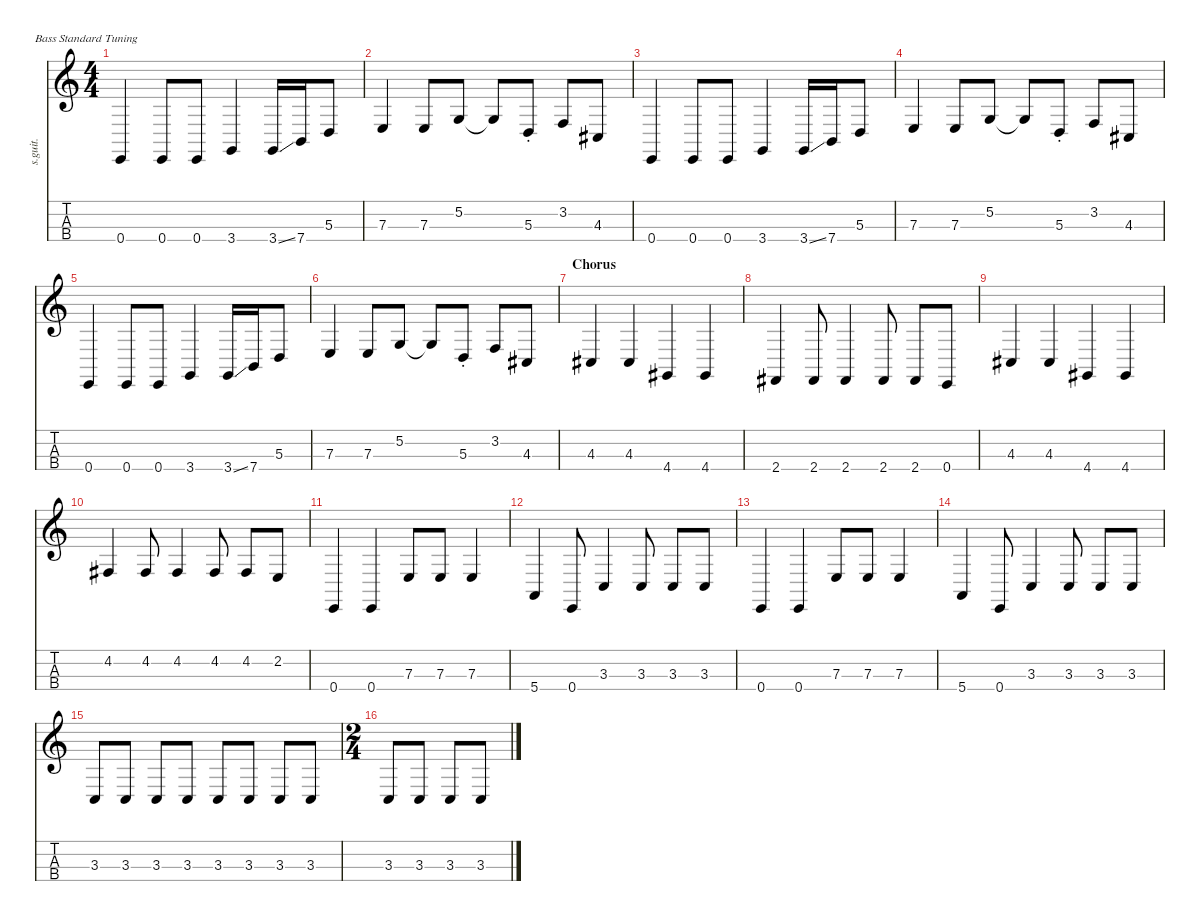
\defaultSystemsLayout 4
\hideDynamics
\bracketExtendMode nobrackets
\track ("Krist Novoselic - Bass" "s.guit.") {instrument electricbassfinger}
\staff {score tabs}
\tuning (G2 D2 A1 E1)
\ts (4 4)
\tempo (133 hide)
\clef g2
\ks c
0.4.4{lyrics (0 "") lyrics (1 "") lyrics (2 "") lyrics (3 "") lyrics (4 "") dy f} 0.4.8{lyrics (0 "") lyrics (1 "") lyrics (2 "") lyrics (3 "") lyrics (4 "")} 0.4.8{lyrics (0 "") lyrics (1 "") lyrics (2 "") lyrics (3 "") lyrics (4 "")} 3.4.4{lyrics (0 "") lyrics (1 "") lyrics (2 "") lyrics (3 "") lyrics (4 "")} 3.4{ss}.16{lyrics (0 "") lyrics (1 "") lyrics (2 "") lyrics (3 "") lyrics (4 "")} 7.4.16{lyrics (0 "") lyrics (1 "") lyrics (2 "") lyrics (3 "") lyrics (4 "")} 5.3.8{lyrics (0 "") lyrics (1 "") lyrics (2 "") lyrics (3 "") lyrics (4 "")} |
7.3.4{lyrics (0 "") lyrics (1 "") lyrics (2 "") lyrics (3 "") lyrics (4 "")} 7.3.8{lyrics (0 "") lyrics (1 "") lyrics (2 "") lyrics (3 "") lyrics (4 "")} 5.2.8{lyrics (0 "") lyrics (1 "") lyrics (2 "") lyrics (3 "") lyrics (4 "")} 5.2{t}.8{lyrics (0 "") lyrics (1 "") lyrics (2 "") lyrics (3 "") lyrics (4 "")} 5.3{st}.8{lyrics (0 "") lyrics (1 "") lyrics (2 "") lyrics (3 "") lyrics (4 "")} 3.2.8{lyrics (0 "") lyrics (1 "") lyrics (2 "") lyrics (3 "") lyrics (4 "")} 4.3{acc #}.8{lyrics (0 "") lyrics (1 "") lyrics (2 "") lyrics (3 "") lyrics (4 "")} |
0.4.4{lyrics (0 "") lyrics (1 "") lyrics (2 "") lyrics (3 "") lyrics (4 "")} 0.4.8{lyrics (0 "") lyrics (1 "") lyrics (2 "") lyrics (3 "") lyrics (4 "")} 0.4.8{lyrics (0 "") lyrics (1 "") lyrics (2 "") lyrics (3 "") lyrics (4 "")} 3.4.4{lyrics (0 "") lyrics (1 "") lyrics (2 "") lyrics (3 "") lyrics (4 "")} 3.4{ss}.16{lyrics (0 "") lyrics (1 "") lyrics (2 "") lyrics (3 "") lyrics (4 "")} 7.4.16{lyrics (0 "") lyrics (1 "") lyrics (2 "") lyrics (3 "") lyrics (4 "")} 5.3.8{lyrics (0 "") lyrics (1 "") lyrics (2 "") lyrics (3 "") lyrics (4 "")} |
7.3.4{lyrics (0 "") lyrics (1 "") lyrics (2 "") lyrics (3 "") lyrics (4 "")} 7.3.8{lyrics (0 "") lyrics (1 "") lyrics (2 "") lyrics (3 "") lyrics (4 "")} 5.2.8{lyrics (0 "") lyrics (1 "") lyrics (2 "") lyrics (3 "") lyrics (4 "")} 5.2{t}.8{lyrics (0 "") lyrics (1 "") lyrics (2 "") lyrics (3 "") lyrics (4 "")} 5.3{st}.8{lyrics (0 "") lyrics (1 "") lyrics (2 "") lyrics (3 "") lyrics (4 "")} 3.2.8{lyrics (0 "") lyrics (1 "") lyrics (2 "") lyrics (3 "") lyrics (4 "")} 4.3{acc #}.8{lyrics (0 "") lyrics (1 "") lyrics (2 "") lyrics (3 "") lyrics (4 "")} |
0.4.4{lyrics (0 "") lyrics (1 "") lyrics (2 "") lyrics (3 "") lyrics (4 "")} 0.4.8{lyrics (0 "") lyrics (1 "") lyrics (2 "") lyrics (3 "") lyrics (4 "")} 0.4.8{lyrics (0 "") lyrics (1 "") lyrics (2 "") lyrics (3 "") lyrics (4 "")} 3.4.4{lyrics (0 "") lyrics (1 "") lyrics (2 "") lyrics (3 "") lyrics (4 "")} 3.4{ss}.16{lyrics (0 "") lyrics (1 "") lyrics (2 "") lyrics (3 "") lyrics (4 "")} 7.4.16{lyrics (0 "") lyrics (1 "") lyrics (2 "") lyrics (3 "") lyrics (4 "")} 5.3.8{lyrics (0 "") lyrics (1 "") lyrics (2 "") lyrics (3 "") lyrics (4 "")} |
7.3.4{lyrics (0 "") lyrics (1 "") lyrics (2 "") lyrics (3 "") lyrics (4 "")} 7.3.8{lyrics (0 "") lyrics (1 "") lyrics (2 "") lyrics (3 "") lyrics (4 "")} 5.2.8{lyrics (0 "") lyrics (1 "") lyrics (2 "") lyrics (3 "") lyrics (4 "")} 5.2{t}.8{lyrics (0 "") lyrics (1 "") lyrics (2 "") lyrics (3 "") lyrics (4 "")} 5.3{st}.8{lyrics (0 "") lyrics (1 "") lyrics (2 "") lyrics (3 "") lyrics (4 "")} 3.2.8{lyrics (0 "") lyrics (1 "") lyrics (2 "") lyrics (3 "") lyrics (4 "")} 4.3{acc #}.8{lyrics (0 "") lyrics (1 "") lyrics (2 "") lyrics (3 "") lyrics (4 "")} |
\section ("" "Chorus")
4.3{acc #}.4{lyrics (0 "") lyrics (1 "") lyrics (2 "") lyrics (3 "") lyrics (4 "")} 4.3{acc #}.4{lyrics (0 "") lyrics (1 "") lyrics (2 "") lyrics (3 "") lyrics (4 "")} 4.4{acc #}.4{lyrics (0 "") lyrics (1 "") lyrics (2 "") lyrics (3 "") lyrics (4 "")} 4.4{acc #}.4{lyrics (0 "") lyrics (1 "") lyrics (2 "") lyrics (3 "") lyrics (4 "")} |
2.4{acc #}.4{lyrics (0 "") lyrics (1 "") lyrics (2 "") lyrics (3 "") lyrics (4 "")} 2.4{acc #}.8{lyrics (0 "") lyrics (1 "") lyrics (2 "") lyrics (3 "") lyrics (4 "")} 2.4{acc #}.4{lyrics (0 "") lyrics (1 "") lyrics (2 "") lyrics (3 "") lyrics (4 "")} 2.4{acc #}.8{lyrics (0 "") lyrics (1 "") lyrics (2 "") lyrics (3 "") lyrics (4 "")} 2.4{acc #}.8{lyrics (0 "") lyrics (1 "") lyrics (2 "") lyrics (3 "") lyrics (4 "")} 0.4.8{lyrics (0 "") lyrics (1 "") lyrics (2 "") lyrics (3 "") lyrics (4 "")} |
4.3{acc #}.4{lyrics (0 "") lyrics (1 "") lyrics (2 "") lyrics (3 "") lyrics (4 "")} 4.3{acc #}.4{lyrics (0 "") lyrics (1 "") lyrics (2 "") lyrics (3 "") lyrics (4 "")} 4.4{acc #}.4{lyrics (0 "") lyrics (1 "") lyrics (2 "") lyrics (3 "") lyrics (4 "")} 4.4{acc #}.4{lyrics (0 "") lyrics (1 "") lyrics (2 "") lyrics (3 "") lyrics (4 "")} |
4.2{acc #}.4{lyrics (0 "") lyrics (1 "") lyrics (2 "") lyrics (3 "") lyrics (4 "")} 4.2{acc #}.8{lyrics (0 "") lyrics (1 "") lyrics (2 "") lyrics (3 "") lyrics (4 "")} 4.2{acc #}.4{lyrics (0 "") lyrics (1 "") lyrics (2 "") lyrics (3 "") lyrics (4 "")} 4.2{acc #}.8{lyrics (0 "") lyrics (1 "") lyrics (2 "") lyrics (3 "") lyrics (4 "")} 4.2{acc #}.8{lyrics (0 "") lyrics (1 "") lyrics (2 "") lyrics (3 "") lyrics (4 "")} 2.2.8{lyrics (0 "") lyrics (1 "") lyrics (2 "") lyrics (3 "") lyrics (4 "")} |
0.4.4{lyrics (0 "") lyrics (1 "") lyrics (2 "") lyrics (3 "") lyrics (4 "")} 0.4.4{lyrics (0 "") lyrics (1 "") lyrics (2 "") lyrics (3 "") lyrics (4 "")} 7.3.8{lyrics (0 "") lyrics (1 "") lyrics (2 "") lyrics (3 "") lyrics (4 "")} 7.3.8{lyrics (0 "") lyrics (1 "") lyrics (2 "") lyrics (3 "") lyrics (4 "")} 7.3.4{lyrics (0 "") lyrics (1 "") lyrics (2 "") lyrics (3 "") lyrics (4 "")} |
5.4.4{lyrics (0 "") lyrics (1 "") lyrics (2 "") lyrics (3 "") lyrics (4 "")} 0.4.8{lyrics (0 "") lyrics (1 "") lyrics (2 "") lyrics (3 "") lyrics (4 "")} 3.3.4{lyrics (0 "") lyrics (1 "") lyrics (2 "") lyrics (3 "") lyrics (4 "")} 3.3.8{lyrics (0 "") lyrics (1 "") lyrics (2 "") lyrics (3 "") lyrics (4 "")} 3.3.8{lyrics (0 "") lyrics (1 "") lyrics (2 "") lyrics (3 "") lyrics (4 "")} 3.3.8{lyrics (0 "") lyrics (1 "") lyrics (2 "") lyrics (3 "") lyrics (4 "")} |
0.4.4{lyrics (0 "") lyrics (1 "") lyrics (2 "") lyrics (3 "") lyrics (4 "")} 0.4.4{lyrics (0 "") lyrics (1 "") lyrics (2 "") lyrics (3 "") lyrics (4 "")} 7.3.8{lyrics (0 "") lyrics (1 "") lyrics (2 "") lyrics (3 "") lyrics (4 "")} 7.3.8{lyrics (0 "") lyrics (1 "") lyrics (2 "") lyrics (3 "") lyrics (4 "")} 7.3.4{lyrics (0 "") lyrics (1 "") lyrics (2 "") lyrics (3 "") lyrics (4 "")} |
5.4.4{lyrics (0 "") lyrics (1 "") lyrics (2 "") lyrics (3 "") lyrics (4 "")} 0.4.8{lyrics (0 "") lyrics (1 "") lyrics (2 "") lyrics (3 "") lyrics (4 "")} 3.3.4{lyrics (0 "") lyrics (1 "") lyrics (2 "") lyrics (3 "") lyrics (4 "")} 3.3.8{lyrics (0 "") lyrics (1 "") lyrics (2 "") lyrics (3 "") lyrics (4 "")} 3.3.8{lyrics (0 "") lyrics (1 "") lyrics (2 "") lyrics (3 "") lyrics (4 "")} 3.3.8{lyrics (0 "") lyrics (1 "") lyrics (2 "") lyrics (3 "") lyrics (4 "")} |
3.3.8{lyrics (0 "") lyrics (1 "") lyrics (2 "") lyrics (3 "") lyrics (4 "")} 3.3.8{lyrics (0 "") lyrics (1 "") lyrics (2 "") lyrics (3 "") lyrics (4 "")} 3.3.8{lyrics (0 "") lyrics (1 "") lyrics (2 "") lyrics (3 "") lyrics (4 "")} 3.3.8{lyrics (0 "") lyrics (1 "") lyrics (2 "") lyrics (3 "") lyrics (4 "")} 3.3.8{lyrics (0 "") lyrics (1 "") lyrics (2 "") lyrics (3 "") lyrics (4 "")} 3.3.8{lyrics (0 "") lyrics (1 "") lyrics (2 "") lyrics (3 "") lyrics (4 "")} 3.3.8{lyrics (0 "") lyrics (1 "") lyrics (2 "") lyrics (3 "") lyrics (4 "")} 3.3.8{lyrics (0 "") lyrics (1 "") lyrics (2 "") lyrics (3 "") lyrics (4 "")} |
\ts (2 4)
\beaming (8 2 2 2 2)
3.3.8{lyrics (0 "") lyrics (1 "") lyrics (2 "") lyrics (3 "") lyrics (4 "")} 3.3.8{lyrics (0 "") lyrics (1 "") lyrics (2 "") lyrics (3 "") lyrics (4 "")} 3.3.8{lyrics (0 "") lyrics (1 "") lyrics (2 "") lyrics (3 "") lyrics (4 "")} 3.3.8{lyrics (0 "") lyrics (1 "") lyrics (2 "") lyrics (3 "") lyrics (4 "")}
